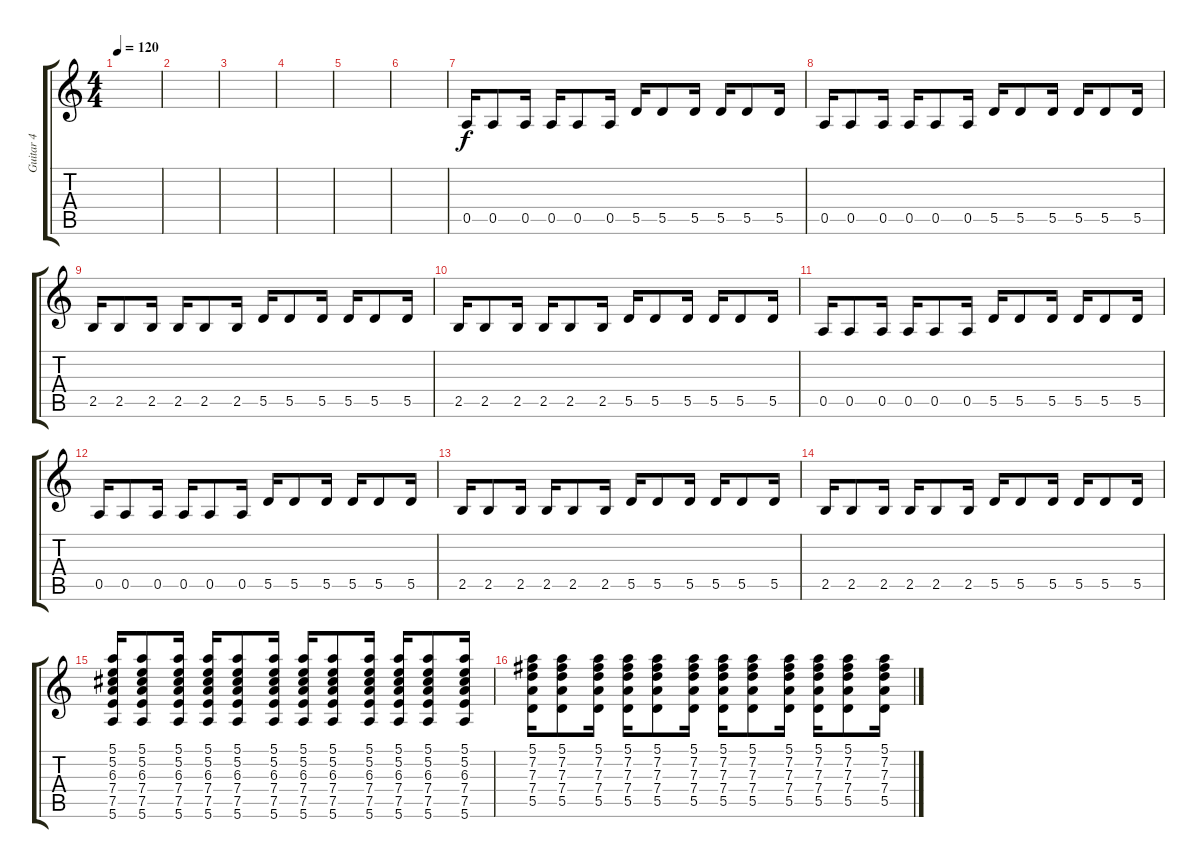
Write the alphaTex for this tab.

\track ("Guitar 4" "Guitar 4") {instrument overdrivenguitar}
\staff {score tabs}
\tuning (E4 B3 G3 D3 A2 E2) {hide}
\ts (4 4)
\tempo 120
\clef g2
\ks c
|
|
|
|
|
|
0.5.16 0.5.8 0.5.16 0.5.16 0.5.8 0.5.16 5.5.16 5.5.8 5.5.16 5.5.16 5.5.8 5.5.16 |
0.5.16 0.5.8 0.5.16 0.5.16 0.5.8 0.5.16 5.5.16 5.5.8 5.5.16 5.5.16 5.5.8 5.5.16 |
2.5.16 2.5.8 2.5.16 2.5.16 2.5.8 2.5.16 5.5.16 5.5.8 5.5.16 5.5.16 5.5.8 5.5.16 |
2.5.16 2.5.8 2.5.16 2.5.16 2.5.8 2.5.16 5.5.16 5.5.8 5.5.16 5.5.16 5.5.8 5.5.16 |
0.5.16 0.5.8 0.5.16 0.5.16 0.5.8 0.5.16 5.5.16 5.5.8 5.5.16 5.5.16 5.5.8 5.5.16 |
0.5.16 0.5.8 0.5.16 0.5.16 0.5.8 0.5.16 5.5.16 5.5.8 5.5.16 5.5.16 5.5.8 5.5.16 |
2.5.16 2.5.8 2.5.16 2.5.16 2.5.8 2.5.16 5.5.16 5.5.8 5.5.16 5.5.16 5.5.8 5.5.16 |
2.5.16 2.5.8 2.5.16 2.5.16 2.5.8 2.5.16 5.5.16 5.5.8 5.5.16 5.5.16 5.5.8 5.5.16 |
(5.1 5.2 6.3 7.4 7.5 5.6).16 (5.1 5.2 6.3 7.4 7.5 5.6).8 (5.1 5.2 6.3 7.4 7.5 5.6).16 (5.1 5.2 6.3 7.4 7.5 5.6).16 (5.1 5.2 6.3 7.4 7.5 5.6).8 (5.1 5.2 6.3 7.4 7.5 5.6).16 (5.1 5.2 6.3 7.4 7.5 5.6).16 (5.1 5.2 6.3 7.4 7.5 5.6).8 (5.1 5.2 6.3 7.4 7.5 5.6).16 (5.1 5.2 6.3 7.4 7.5 5.6).16 (5.1 5.2 6.3 7.4 7.5 5.6).8 (5.1 5.2 6.3 7.4 7.5 5.6).16 |
(5.1 7.2 7.3 7.4 5.5).16 (5.1 7.2 7.3 7.4 5.5).8 (5.1 7.2 7.3 7.4 5.5).16 (5.1 7.2 7.3 7.4 5.5).16 (5.1 7.2 7.3 7.4 5.5).8 (5.1 7.2 7.3 7.4 5.5).16 (5.1 7.2 7.3 7.4 5.5).16 (5.1 7.2 7.3 7.4 5.5).8 (5.1 7.2 7.3 7.4 5.5).16 (5.1 7.2 7.3 7.4 5.5).16 (5.1 7.2 7.3 7.4 5.5).8 (5.1 7.2 7.3 7.4 5.5).16
